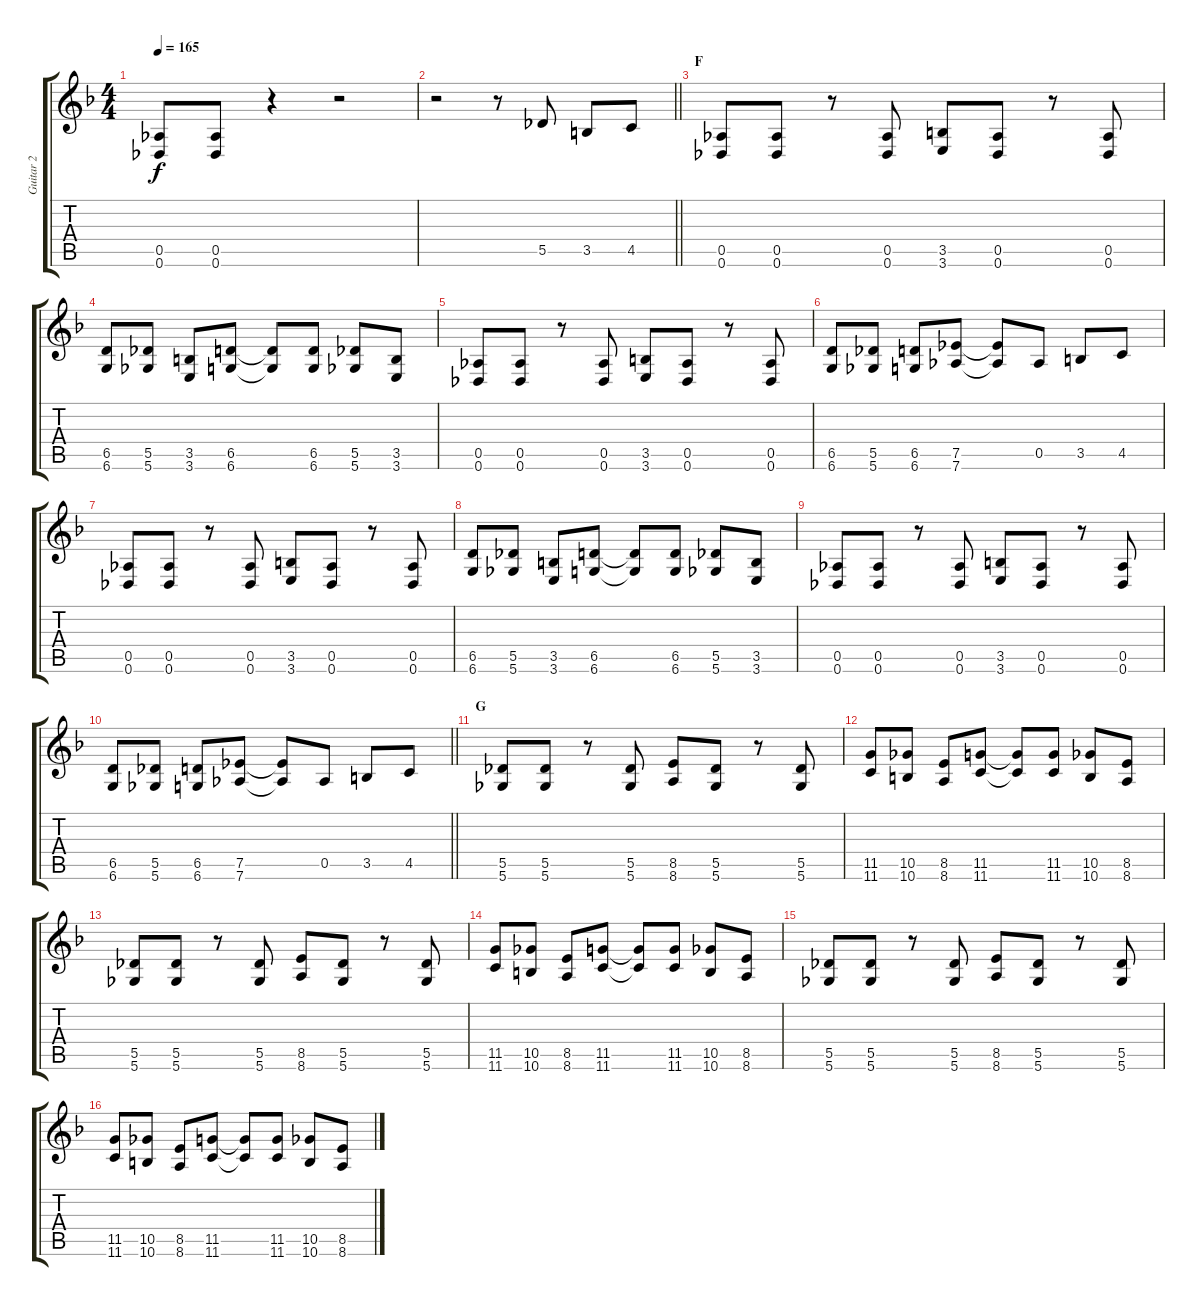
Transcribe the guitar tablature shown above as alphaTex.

\track ("Guitar 2" "Guitar 2") {instrument distortionguitar}
\staff {score tabs}
\tuning (Eb4 Bb3 Gb3 Db3 Ab2 Db2) {hide}
\ts (4 4)
\tempo 165
\clef g2
\ks f
(0.5 0.6).8{dy f} (0.5 0.6).8 r.4 r.2 |
\barLineRight lightlight
r.2 r.8 5.5.8 3.5.8 4.5.8 |
\section ("" "F")
(0.5 0.6).8 (0.5 0.6).8 r.8 (0.5 0.6).8 (3.5 3.6).8 (0.5 0.6).8 r.8 (0.5 0.6).8 |
(6.5 6.6).8 (5.5 5.6).8 (3.5 3.6).8 (6.5 6.6).8 (6.5{t} 6.6{t}).8 (6.5 6.6).8 (5.5 5.6).8 (3.5 3.6).8 |
(0.5 0.6).8 (0.5 0.6).8 r.8 (0.5 0.6).8 (3.5 3.6).8 (0.5 0.6).8 r.8 (0.5 0.6).8 |
(6.5 6.6).8 (5.5 5.6).8 (6.5 6.6).8 (7.5 7.6).8 (7.5{t} 7.6{t}).8 0.5.8 3.5.8 4.5.8 |
(0.5 0.6).8 (0.5 0.6).8 r.8 (0.5 0.6).8 (3.5 3.6).8 (0.5 0.6).8 r.8 (0.5 0.6).8 |
(6.5 6.6).8 (5.5 5.6).8 (3.5 3.6).8 (6.5 6.6).8 (6.5{t} 6.6{t}).8 (6.5 6.6).8 (5.5 5.6).8 (3.5 3.6).8 |
(0.5 0.6).8 (0.5 0.6).8 r.8 (0.5 0.6).8 (3.5 3.6).8 (0.5 0.6).8 r.8 (0.5 0.6).8 |
\barLineRight lightlight
(6.5 6.6).8 (5.5 5.6).8 (6.5 6.6).8 (7.5 7.6).8 (7.5{t} 7.6{t}).8 0.5.8 3.5.8 4.5.8 |
\section ("" "G")
(5.5 5.6).8 (5.5 5.6).8 r.8 (5.5 5.6).8 (8.5 8.6).8 (5.5 5.6).8 r.8 (5.5 5.6).8 |
(11.5 11.6).8 (10.5 10.6).8 (8.5 8.6).8 (11.5 11.6).8 (11.5{t} 11.6{t}).8 (11.5 11.6).8 (10.5 10.6).8 (8.5 8.6).8 |
(5.5 5.6).8 (5.5 5.6).8 r.8 (5.5 5.6).8 (8.5 8.6).8 (5.5 5.6).8 r.8 (5.5 5.6).8 |
(11.5 11.6).8 (10.5 10.6).8 (8.5 8.6).8 (11.5 11.6).8 (11.5{t} 11.6{t}).8 (11.5 11.6).8 (10.5 10.6).8 (8.5 8.6).8 |
(5.5 5.6).8 (5.5 5.6).8 r.8 (5.5 5.6).8 (8.5 8.6).8 (5.5 5.6).8 r.8 (5.5 5.6).8 |
(11.5 11.6).8 (10.5 10.6).8 (8.5 8.6).8 (11.5 11.6).8 (11.5{t} 11.6{t}).8 (11.5 11.6).8 (10.5 10.6).8 (8.5 8.6).8
